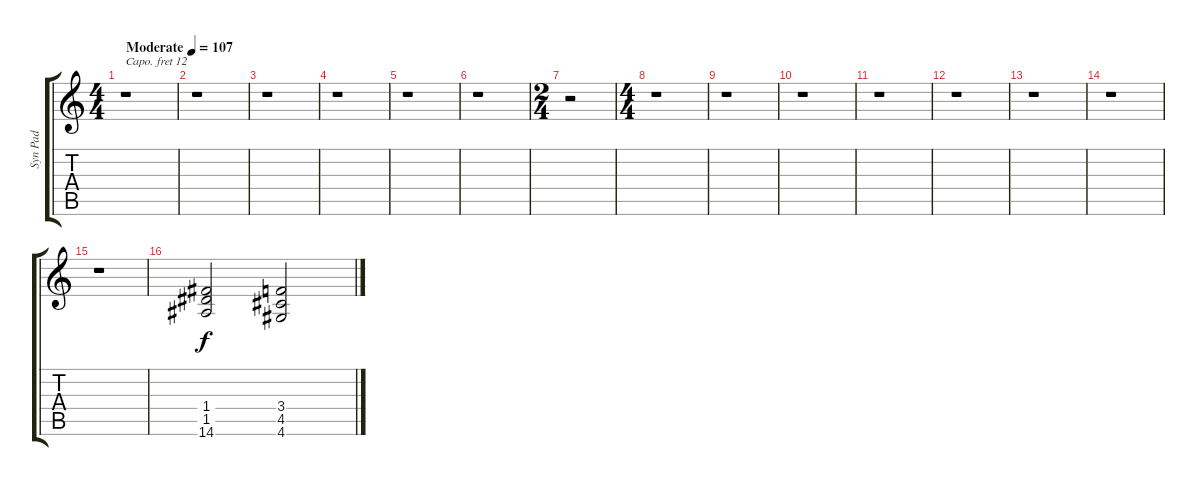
\track ("Syn Pad" "Syn Pad") {instrument pad2warm}
\staff {score tabs}
\capo 12
\tuning (E4 B3 G3 D3 A2 E2) {hide}
\ts (4 4)
\tempo (107 "Moderate")
\clef g2
\ks c
r.1{dy f instrument pad2warm} |
r.1 |
r.1 |
r.1 |
r.1 |
r.1 |
\ts (2 4)
r.2 |
\ts (4 4)
r.1 |
r.1 |
r.1 |
r.1 |
r.1 |
r.1 |
r.1 |
r.1 |
(1.4 1.5 14.6).2 (3.4 4.5 4.6).2
